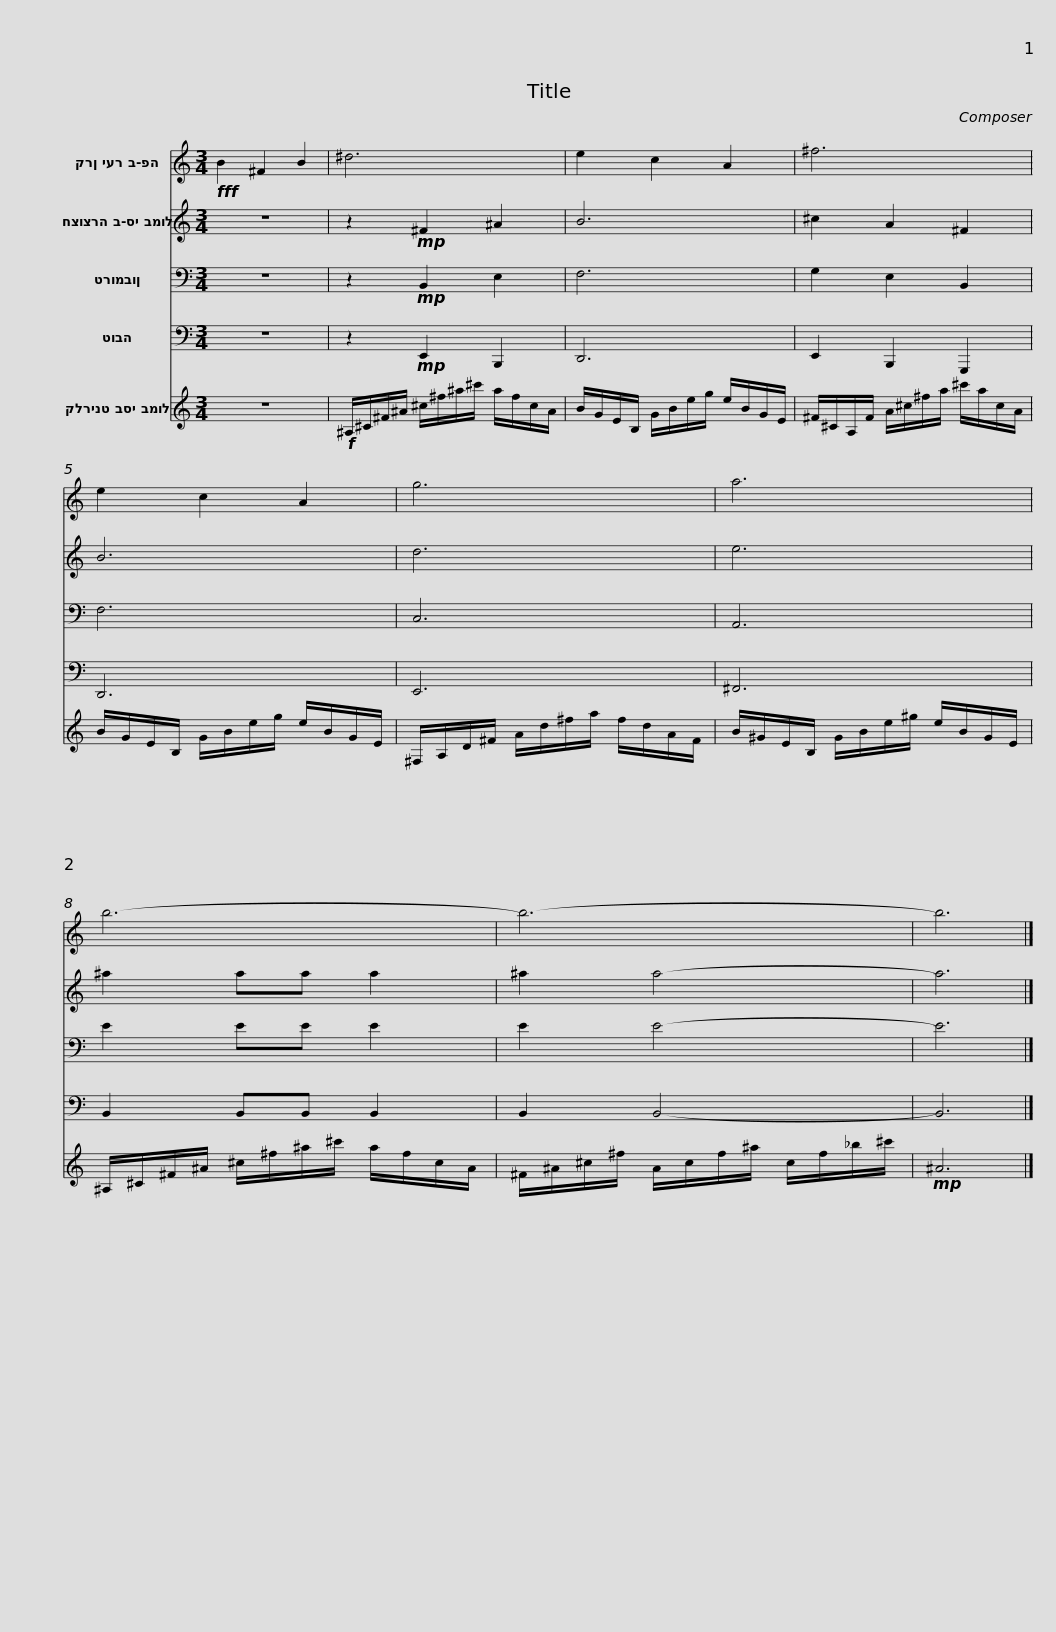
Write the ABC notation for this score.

X:1
%%score 1 2 3 4 5
L:1/8
M:3/4
I:linebreak $
K:C
V:1 treble transpose=-7
V:2 treble transpose=-2
V:3 bass
V:4 bass
V:5 treble transpose=-2
V:1
[K:C]!fff! B2 ^F2 B2 | ^d6 | e2 c2 A2 |$ ^f6 | e2 c2 A2 | %5
 g6 |$ a6 | b6- |$ b6- | b6 |] %10
V:2
[K:C] z6 | z2!mp! ^F2 ^A2 | B6 |$ ^c2 A2 ^F2 | B6 | %5
 d6 |$ e6 | ^a2 aa a2 |$ ^a2 a4- | a6 |] %10
V:3
 z6 | z2!mp! B,,2 E,2 | F,6 |$ G,2 E,2 B,,2 | F,6 | %5
 C,6 |$ A,,6 | E2 EE E2 |$ E2 E4- | E6 |] %10
V:4
 z6 | z2!mp! E,,2 B,,,2 | D,,6 |$ E,,2 B,,,2 G,,,2 | D,,6 | %5
 E,,6 |$ ^F,,6 | B,,2 B,,B,, B,,2 |$ B,,2 B,,4- | B,,6 |] %10
V:5
 z6 |!f! ^A,/^C/^F/^A/ ^c/^f/^a/^c'/ a/f/c/A/ | B/G/E/B,/ G/B/e/g/ e/B/G/E/ |$ ^F/^C/A,/F/ A/^c/^f/a/ ^c'/a/c/A/ | B/G/E/B,/ G/B/e/g/ e/B/G/E/ | %5
 ^F,/A,/D/^F/ A/d/^f/a/ f/d/A/F/ |$ B/^G/E/B,/ G/B/e/^g/ e/B/G/E/ | ^A,/^C/^F/^A/ ^c/^f/^a/^c'/ a/f/c/A/ |$ ^F/^A/^c/^f/ A/c/f/^a/ c/f/_b/^c'/ |!mp! ^A6 |] %10
